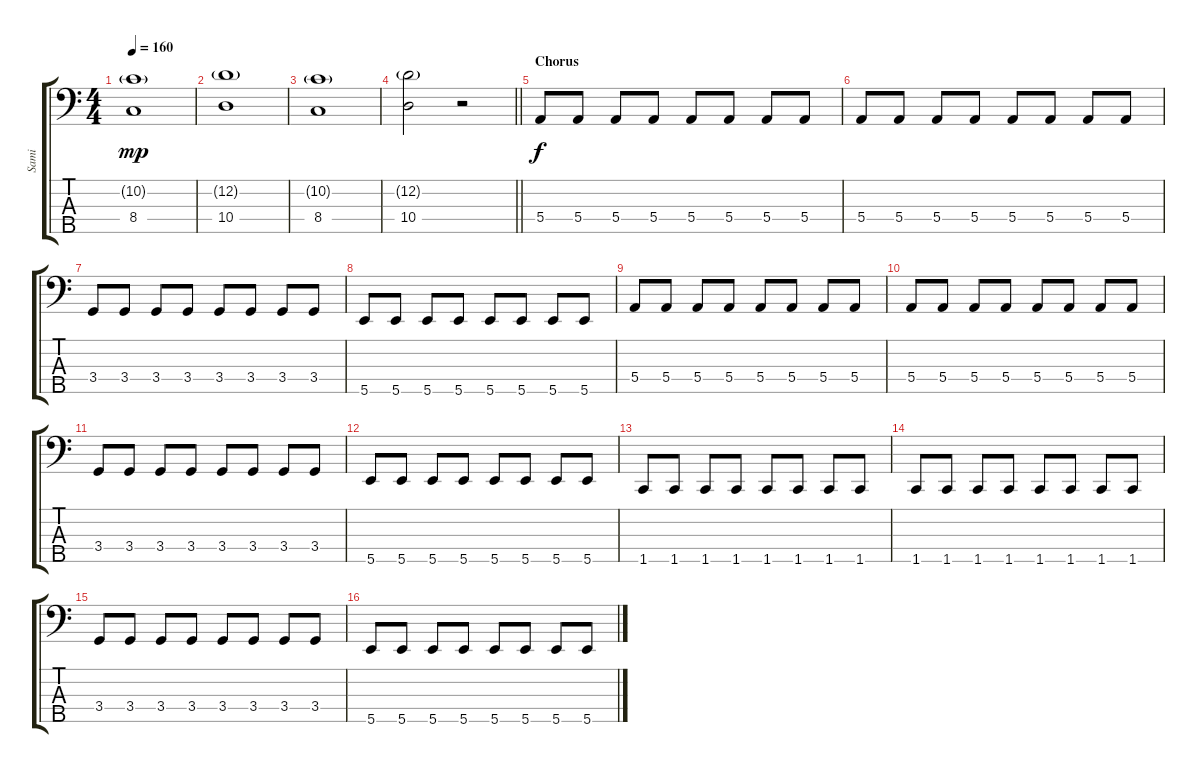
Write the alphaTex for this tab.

\track ("Sami" "Sami") {instrument electricbassfinger}
\staff {score tabs}
\tuning (G2 D2 A1 E1 B0) {hide}
\ts (4 4)
\tempo 160
\clef f4
\ks c
(10.2{g} 8.4).1{dy mp} |
(12.2{g} 10.4).1 |
(10.2{g} 8.4).1 |
\barLineRight lightlight
(12.2{g} 10.4).2 r.2 |
\section ("" "Chorus")
5.4.8{dy f} 5.4.8 5.4.8 5.4.8 5.4.8 5.4.8 5.4.8 5.4.8 |
5.4.8 5.4.8 5.4.8 5.4.8 5.4.8 5.4.8 5.4.8 5.4.8 |
3.4.8 3.4.8 3.4.8 3.4.8 3.4.8 3.4.8 3.4.8 3.4.8 |
5.5.8 5.5.8 5.5.8 5.5.8 5.5.8 5.5.8 5.5.8 5.5.8 |
5.4.8 5.4.8 5.4.8 5.4.8 5.4.8 5.4.8 5.4.8 5.4.8 |
5.4.8 5.4.8 5.4.8 5.4.8 5.4.8 5.4.8 5.4.8 5.4.8 |
3.4.8 3.4.8 3.4.8 3.4.8 3.4.8 3.4.8 3.4.8 3.4.8 |
5.5.8 5.5.8 5.5.8 5.5.8 5.5.8 5.5.8 5.5.8 5.5.8 |
1.5.8 1.5.8 1.5.8 1.5.8 1.5.8 1.5.8 1.5.8 1.5.8 |
1.5.8 1.5.8 1.5.8 1.5.8 1.5.8 1.5.8 1.5.8 1.5.8 |
3.4.8 3.4.8 3.4.8 3.4.8 3.4.8 3.4.8 3.4.8 3.4.8 |
5.5.8 5.5.8 5.5.8 5.5.8 5.5.8 5.5.8 5.5.8 5.5.8
